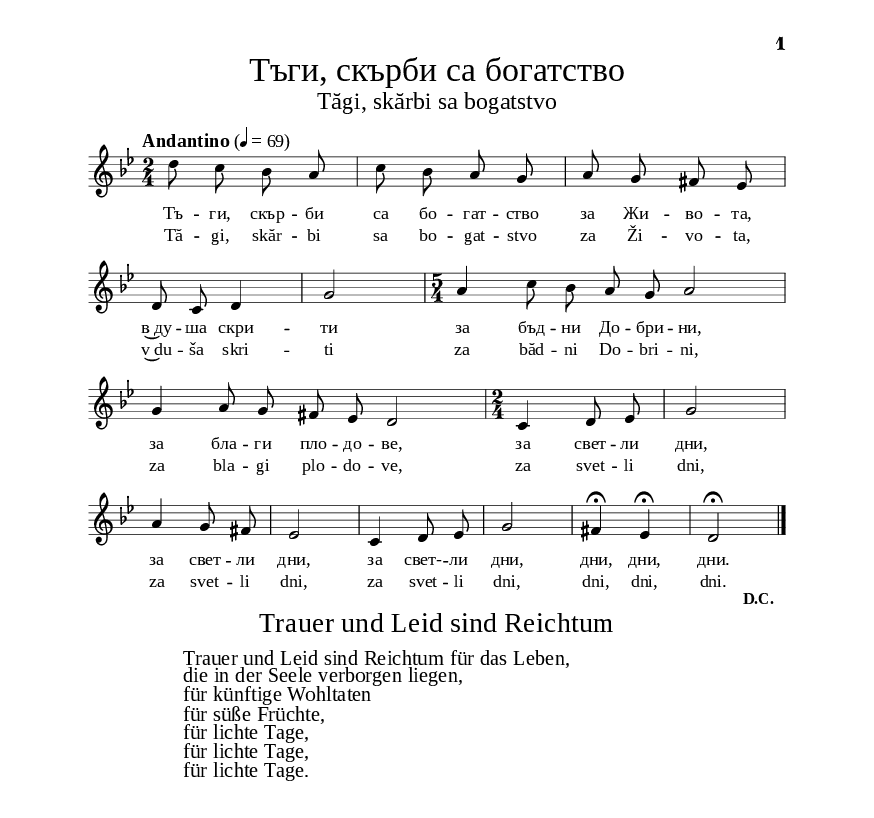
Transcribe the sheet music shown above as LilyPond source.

\version "2.24.3"

% include paper part and global functions
\include "include/globals.ily"

\bookpart {
  \label #'ref101_1
  \tocItem \markup "Тъги, скърби са богатство – Tăgi, skărbi sa bogatstvo"
  \include "include/bookpart-paper.ily"
  \score {
    \include "include/score-layout.ily"


    \new Voice \absolute  {
      \clef treble
      \key g \minor
      \time 2/4
      \tempoFunc "Andantino" 4 "69"
      \autoBeamOff

      d''8 c'' bes' a' | c''8 bes' a' g' | a'8 g' fis' es' \break

      d' c' d'4 | g'2|  \time 5/4 a'4 c''8 bes'8 a' g' a'2 | \break

      g'4  a'8 g' fis'8 es' d'2 | \time 2/4 c'4 d'8 es'8| g'2 | \break

      a'4 g'8 fis' | es'2 |  c'4 d'8 es'8 | g'2 |fis'4 \fermata  es'4 \fermata  | d'2 \fermata  \bar "|."
    }

    \addlyrics {
      Тъ -- ги, скър -- би са бо  --  гат -- ство
      за Жи -- во -- та, в~ду -- ша скри -- ти
      за бъд -- ни До -- бри -- ни,
      за бла -- ги пло -- до -- ве,
      за свет -- ли дни,
      за свет -- ли дни,
      за "свет-" -- ли дни,
      дни, дни, дни.
    }

  \addlyrics {
      Tă -- gi, skăr -- bi sa bo  --  gat -- stvo
      za Ži -- vo -- ta, v~du -- ša skri -- ti
      za băd -- ni Do -- bri -- ni,
      za bla -- gi plo -- do -- ve,
      za svet -- li dni,
      za svet -- li dni,
      za svet -- li dni,
      dni, dni, dni.
    }

    \header {
      title = \titleFunc "Тъги, скърби са богатство" "Tăgi, skărbi sa bogatstvo"
    }

    \midi{}

  } % score

  \markup \dc-one "D.C."
  

  % include foreign translation(s) of the song

  \version "2.24.3"

\markup \fill-line { \fontsize #deTitleFontSize "Trauer und Leid sind Reichtum" }
\markup \null
\markup \null
\markup \fontsize #deCoupletFontSize {
  \hspace #10
  \override #`(baseline-skip . ,deCoupletBaselineSkip)

  \column {
    
     \line {   "   " Trauer und Leid sind Reichtum für das Leben, } 

\line {   "   " die in der Seele verborgen liegen, } 

\line {   "   " für künftige Wohltaten  } 

\line {   "   " für süße Früchte, } 

\line {   "   " für lichte Tage,  } 
 
\line {   "   " für lichte Tage,  } 
\line {   "   " für lichte Tage.  } 
 
      
       
    }
    
    
}


} % bookpart
